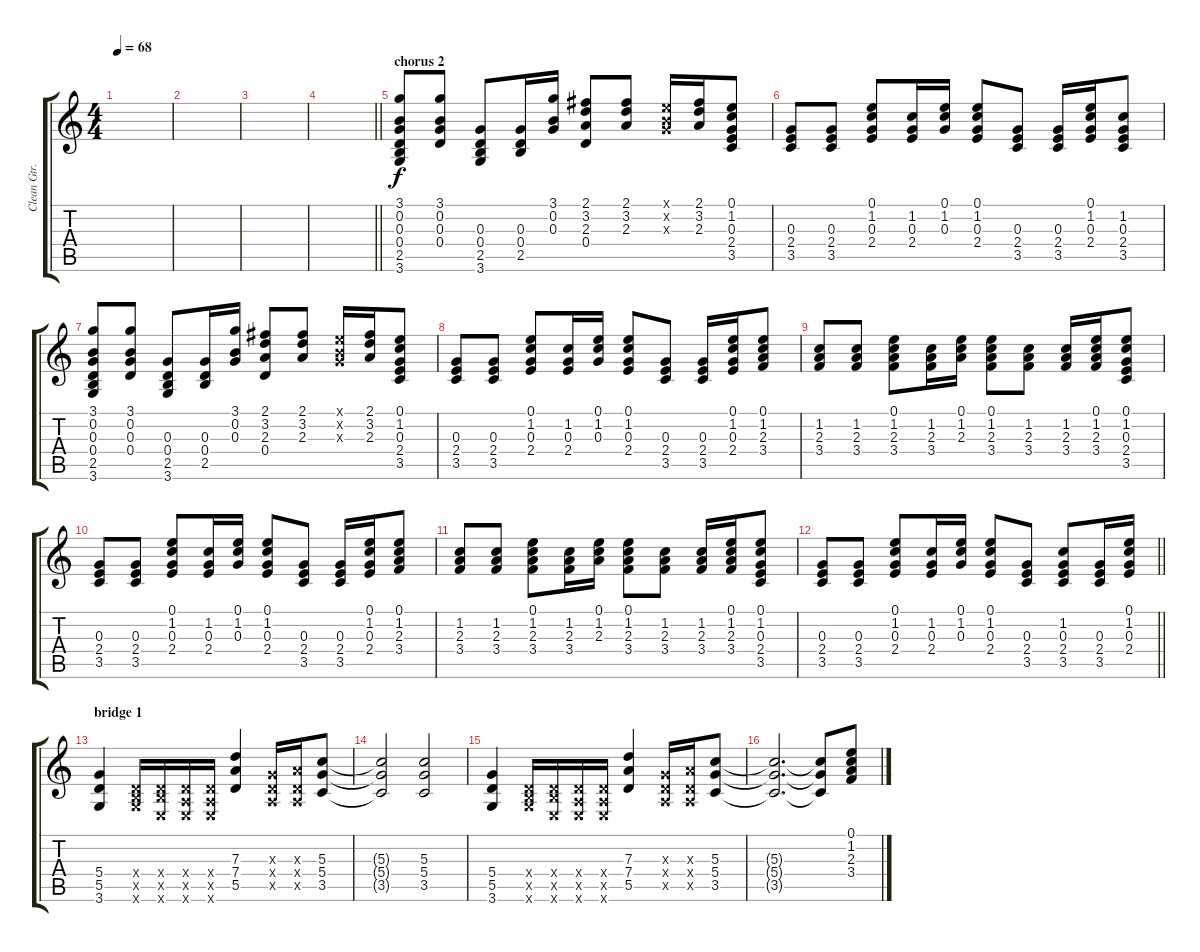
\track ("Clean Gtr. 1" "Clean Gtr.") {instrument electricguitarclean}
\staff {score tabs}
\tuning (E4 B3 G3 D3 A2 E2) {hide}
\ts (4 4)
\tempo 68
\clef g2
\ks c
|
|
|
\barLineRight lightlight
|
\section ("" "chorus 2")
(3.1 0.2 0.3 0.4 2.5 3.6).8 (3.1 0.2 0.3 0.4).8 (0.3 0.4 2.5 3.6).8 (0.3 0.4 2.5).16 (3.1 0.2 0.3).16 (2.1 3.2 2.3 0.4).8 (2.1 3.2 2.3).8 (0.1{x} 0.2{x} 0.3{x}).16 (2.1 3.2 2.3).16 (0.1 1.2 0.3 2.4 3.5).8 |
(0.3 2.4 3.5).8 (0.3 2.4 3.5).8 (0.1 1.2 0.3 2.4).8 (1.2 0.3 2.4).16 (0.1 1.2 0.3).16 (0.1 1.2 0.3 2.4).8 (0.3 2.4 3.5).8 (0.3 2.4 3.5).16 (0.1 1.2 0.3 2.4).16 (1.2 0.3 2.4 3.5).8 |
(3.1 0.2 0.3 0.4 2.5 3.6).8 (3.1 0.2 0.3 0.4).8 (0.3 0.4 2.5 3.6).8 (0.3 0.4 2.5).16 (3.1 0.2 0.3).16 (2.1 3.2 2.3 0.4).8 (2.1 3.2 2.3).8 (0.1{x} 0.2{x} 0.3{x}).16 (2.1 3.2 2.3).16 (0.1 1.2 0.3 2.4 3.5).8 |
(0.3 2.4 3.5).8 (0.3 2.4 3.5).8 (0.1 1.2 0.3 2.4).8 (1.2 0.3 2.4).16 (0.1 1.2 0.3).16 (0.1 1.2 0.3 2.4).8 (0.3 2.4 3.5).8 (0.3 2.4 3.5).16 (0.1 1.2 0.3 2.4).16 (0.1 1.2 2.3 3.4).8 |
(1.2 2.3 3.4).8 (1.2 2.3 3.4).8 (0.1 1.2 2.3 3.4).8 (1.2 2.3 3.4).16 (0.1 1.2 2.3).16 (0.1 1.2 2.3 3.4).8 (1.2 2.3 3.4).8 (1.2 2.3 3.4).16 (0.1 1.2 2.3 3.4).16 (0.1 1.2 0.3 2.4 3.5).8 |
(0.3 2.4 3.5).8 (0.3 2.4 3.5).8 (0.1 1.2 0.3 2.4).8 (1.2 0.3 2.4).16 (0.1 1.2 0.3).16 (0.1 1.2 0.3 2.4).8 (0.3 2.4 3.5).8 (0.3 2.4 3.5).16 (0.1 1.2 0.3 2.4).16 (0.1 1.2 2.3 3.4).8 |
(1.2 2.3 3.4).8 (1.2 2.3 3.4).8 (0.1 1.2 2.3 3.4).8 (1.2 2.3 3.4).16 (0.1 1.2 2.3).16 (0.1 1.2 2.3 3.4).8 (1.2 2.3 3.4).8 (1.2 2.3 3.4).16 (0.1 1.2 2.3 3.4).16 (0.1 1.2 0.3 2.4 3.5).8 |
\barLineRight lightlight
(0.3 2.4 3.5).8 (0.3 2.4 3.5).8 (0.1 1.2 0.3 2.4).8 (1.2 0.3 2.4).16 (0.1 1.2 0.3).16 (0.1 1.2 0.3 2.4).8 (0.3 2.4 3.5).8 (1.2 0.3 2.4 3.5).8 (0.3 2.4 3.5).16 (0.1 1.2 0.3 2.4).16 |
\section ("" "bridge 1")
(5.4 5.5 3.6).4{instrument overdrivenguitar} (0.4{x} 2.5{x} 3.6{x}).16 (0.4{x} 2.5{x} 0.6{x}).16 (0.4{x} 0.5{x} 0.6{x}).16 (0.4{x} 0.5{x} 0.6{x}).16 (7.3 7.4 5.5).4 (0.3{x} 0.4{x} 0.5{x}).16 (2.3{x} 0.4{x} 0.5{x}).16 (5.3 5.4 3.5).8 |
(5.3{t} 5.4{t} 3.5{t}).2 (5.3 5.4 3.5).2 |
(5.4 5.5 3.6).4 (0.4{x} 2.5{x} 3.6{x}).16 (0.4{x} 2.5{x} 0.6{x}).16 (0.4{x} 0.5{x} 0.6{x}).16 (0.4{x} 0.5{x} 0.6{x}).16 (7.3 7.4 5.5).4 (0.3{x} 0.4{x} 0.5{x}).16 (2.3{x} 0.4{x} 0.5{x}).16 (5.3 5.4 3.5).8 |
(5.3{t} 5.4{t} 3.5{t}).2{d} (5.3{t} 5.4{t} 3.5{t}).8 (0.1 1.2 2.3 3.4).8{volume 7 instrument electricguitarclean}
